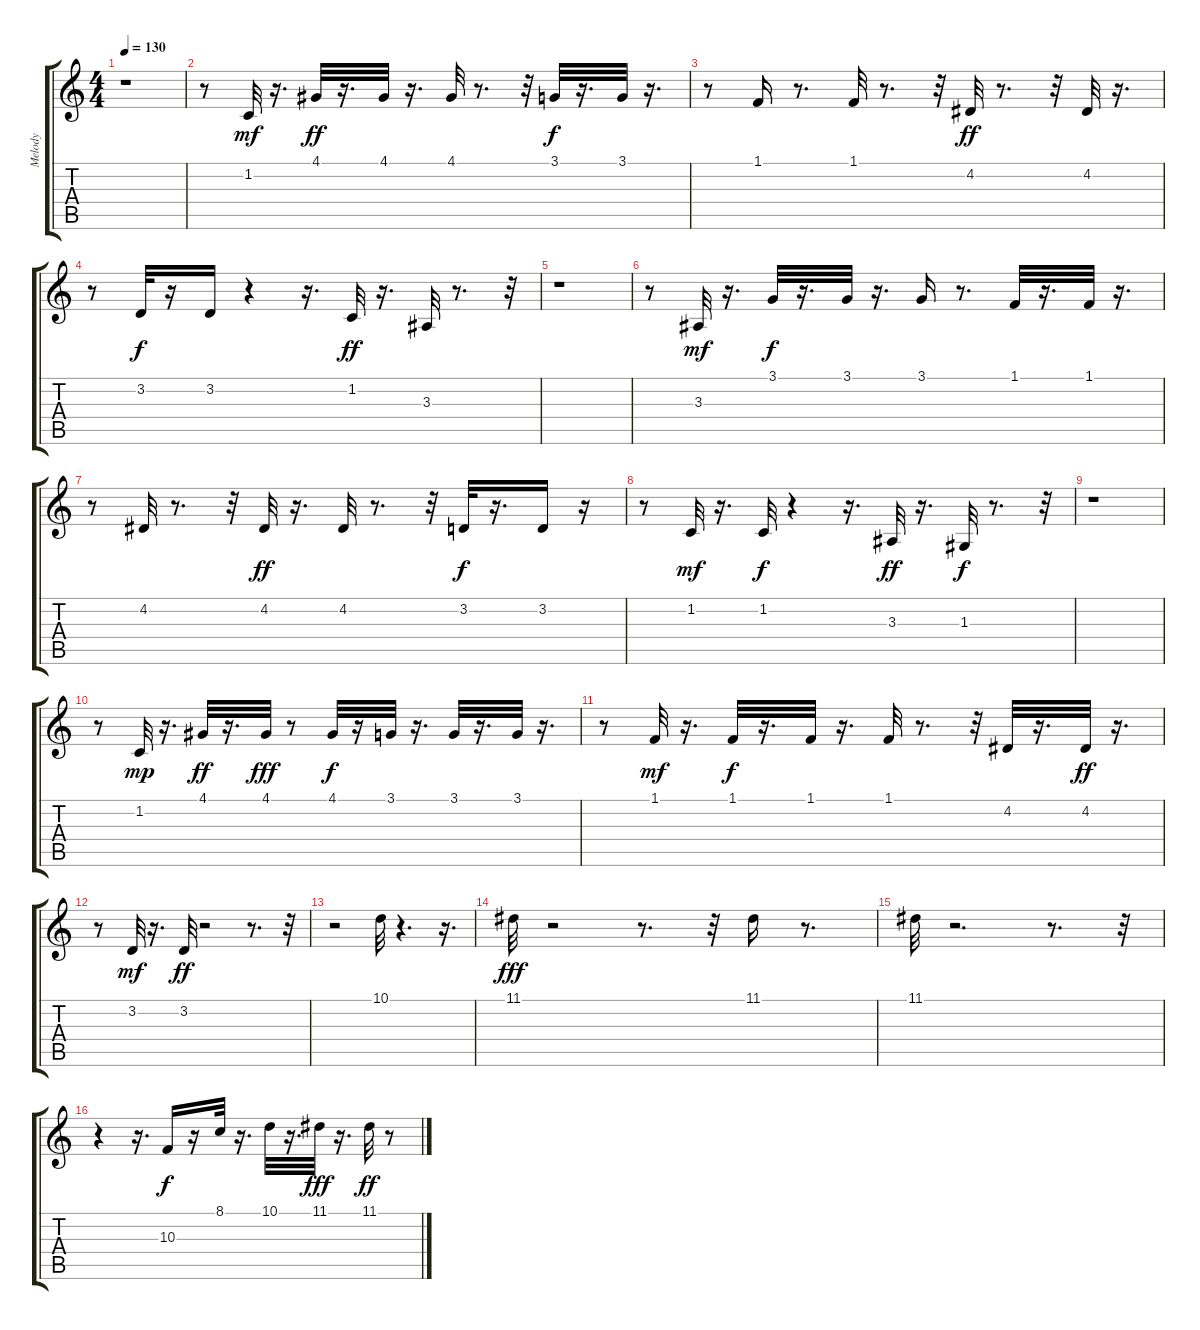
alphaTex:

\track ("Melody" "Melody") {instrument fx5brightness}
\staff {score tabs}
\tuning (E4 B3 G3 D3 A2 E2) {hide}
\ts (4 4)
\tempo 130
\clef g2
\ks c
r.1{dy ff} |
r.8 1.2.32{dy mf} r.16{d} 4.1.32{dy ff} r.16{d} 4.1.32 r.16{d} 4.1.32 r.8{d} r.32 3.1.32{dy f} r.16{d} 3.1.32 r.16{d} |
r.8 1.1.16 r.8{d} 1.1.32 r.8{d} r.32 4.2.32{dy ff} r.8{d} r.32 4.2.32 r.16{d} |
r.8 3.2.32{dy f} r.16 3.2.16 r.4 r.16{d} 1.2.32{dy ff} r.16{d} 3.3.32 r.8{d} r.32 |
r.1 |
r.8 3.3.32{dy mf} r.16{d} 3.1.32{dy f} r.16{d} 3.1.32 r.16{d} 3.1.16 r.8{d} 1.1.32 r.16{d} 1.1.32 r.16{d} |
r.8 4.2.32 r.8{d} r.32 4.2.32{dy ff} r.16{d} 4.2.32 r.8{d} r.32 3.2.32{dy f} r.16{d} 3.2.16 r.16 |
r.8 1.2.32{dy mf} r.16{d} 1.2.32{dy f} r.4 r.16{d} 3.3.32{dy ff} r.16{d} 1.3.32{dy f} r.8{d} r.32 |
r.1 |
r.8 1.2.32{dy mp} r.16{d} 4.1.32{dy ff} r.16{d} 4.1.32{dy fff} r.8 4.1.32{dy f} r.16 3.1.32 r.16{d} 3.1.32 r.16{d} 3.1.32 r.16{d} |
r.8 1.1.32{dy mf} r.16{d} 1.1.32{dy f} r.16{d} 1.1.32 r.16{d} 1.1.32 r.8{d} r.32 4.2.32 r.16{d} 4.2.32{dy ff} r.16{d} |
r.8 3.2.32{dy mf} r.16{d} 3.2.32{dy ff} r.2 r.8{d} r.32 |
r.2 10.1.32 r.4{d} r.16{d} |
11.1.32{dy fff} r.2 r.8{d} r.32 11.1.16 r.8{d} |
11.1.32 r.2{d} r.8{d} r.32 |
r.4 r.16{d} 10.3.16{dy f} r.16 8.1.32 r.16{d} 10.1.32 r.16{d} 11.1.32{dy fff} r.16{d} 11.1.32{dy ff} r.8
